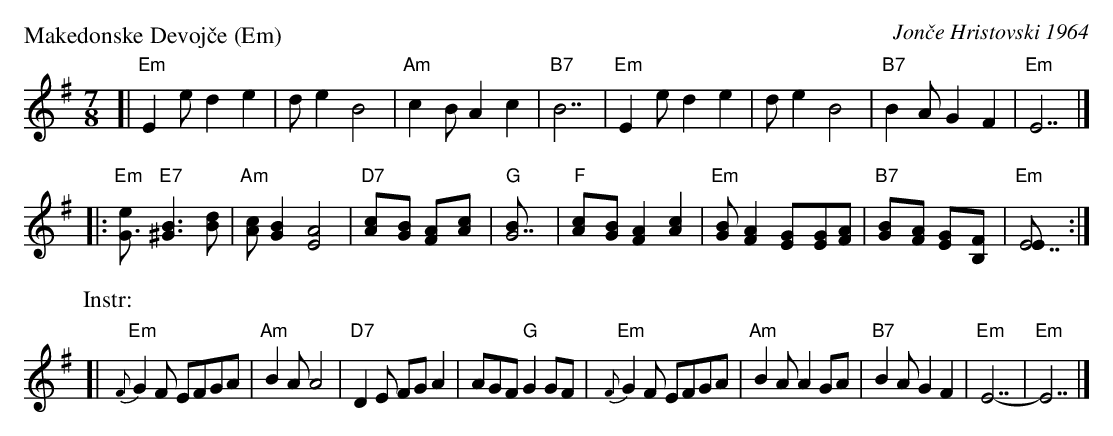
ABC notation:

X:1
P: Makedonske Devoj\vce (Em)
C: Jon\vce Hristovski 1964
M: 7/8
L: 1/8
K: Em
[| "Em"E2e d2 e2 | de2 B4 | "Am"c2B A2 c2 | "B7"B7 \
|  "Em"E2e d2 e2 | de2 B4 | "B7"B2A G2 F2 | "Em"E7 |]
|: "Em"[G3e] "E7"[^G3B3][Bd] | "Am"[Ac][G2B2] [E4A4] | "D7"[A2c][GB] [F2A][A2c] | "G"[G7B] \
|  "F"[A2c][GB] [F2A2][A2c2] | "Em"[GB][F2A2] [G2E][GE][FA] | "B7"[G2B][FA] [E2G][B,2F] | "Em"[E7E] :|
P: Instr:
[| "Em"{F}G2F EFGA | "Am"B2A A4 | "D7"D2E FGA2 | AGF "G"G2GF \
|  "Em"{F}G2F EFGA | "Am"B2A A2GA | "B7"B2A G2F2 | "Em"E7- | "Em"E7 |]
